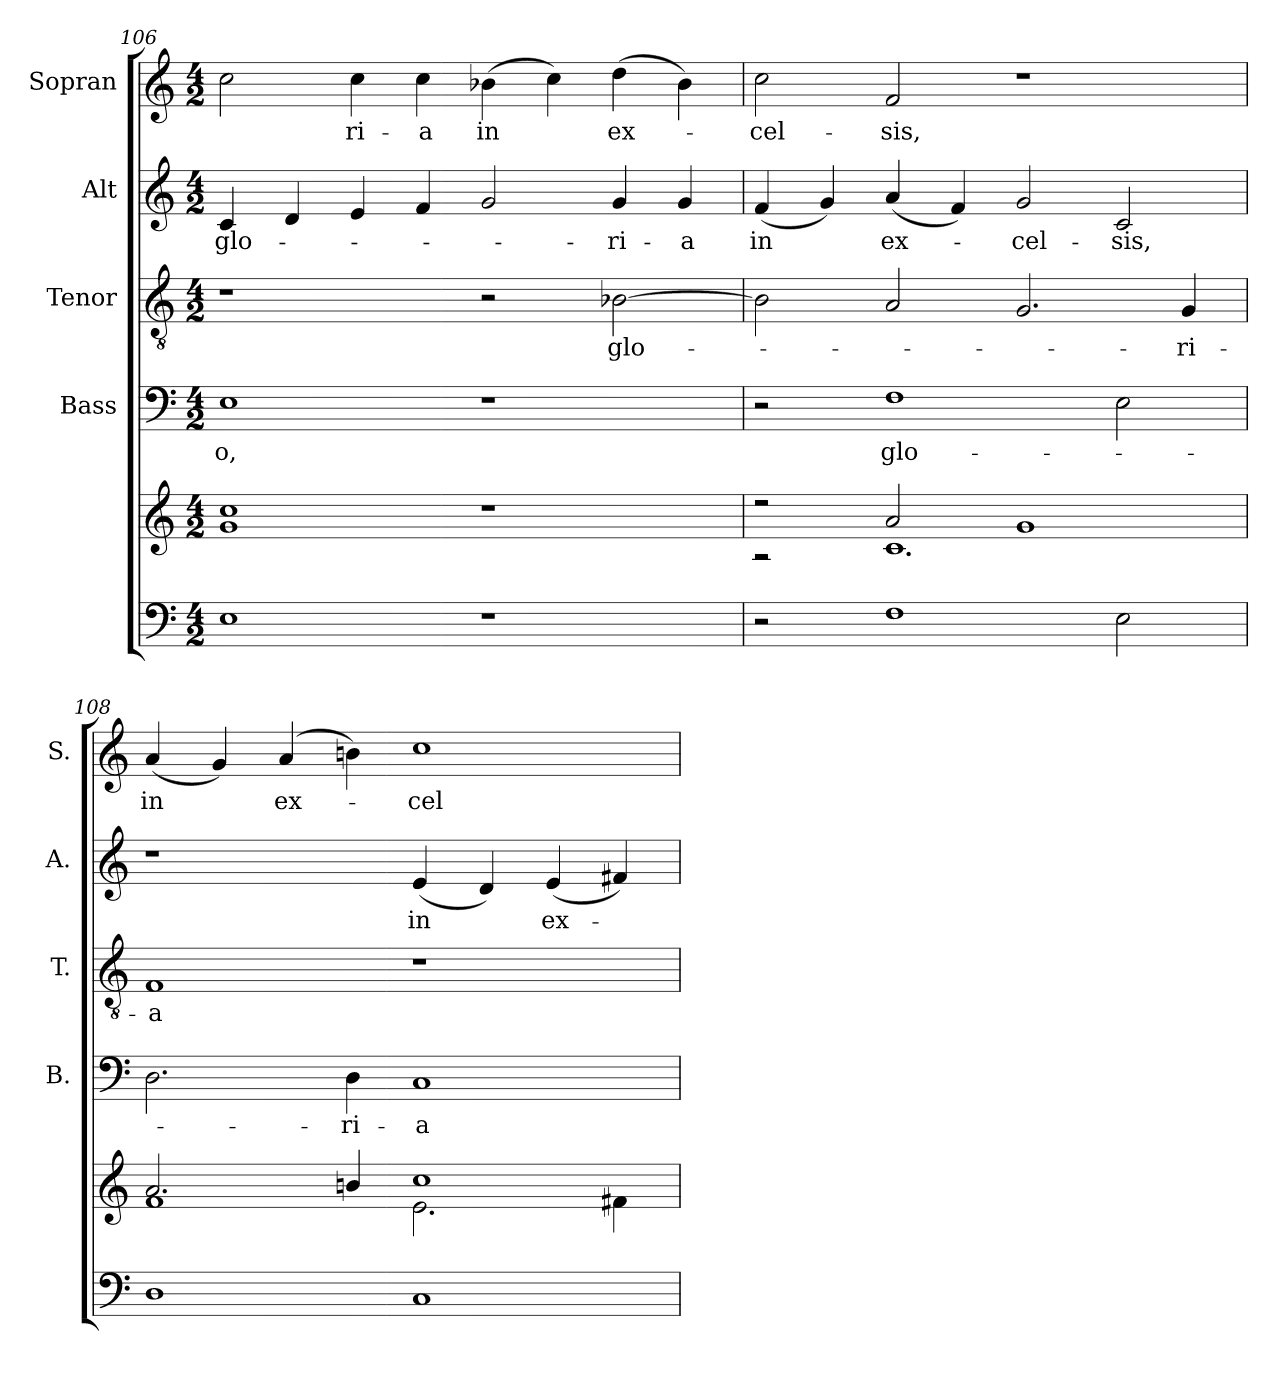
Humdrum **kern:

**kern	**kern	**kern	**text	**kern	**text	**kern	**text	**kern	**text
*part5	*part5	*part4	*part4	*part3	*part3	*part2	*part2	*part1	*part1
*staff6	*staff5	*staff4	*staff4	*staff3	*staff3	*staff2	*staff2	*staff1	*staff1
*	*	*I"Bass	*	*I"Tenor	*	*I"Alt	*	*I"Sopran	*
*	*	*I'B.	*	*I'T.	*	*I'A.	*	*I'S.	*
*clefF4	*clefG2	*clefF4	*	*clefGv2	*	*clefG2	*	*clefG2	*
*k[]	*k[]	*k[]	*	*k[]	*	*k[]	*	*k[]	*
*C:	*C:	*C:	*	*C:	*	*C:	*	*C:	*
*M4/2	*M4/2	*M4/2	*	*M4/2	*	*M4/2	*	*M4/2	*
=106	=106	=106	=106	=106	=106	=106	=106	=106	=106
!	!	!	!LO:LY:b	!	!	!	!LO:LY:b	!	!
1E	1g 1cc	1E	-o,	1r	.	4c/	glo-	2cc\	.
.	.	.	.	.	.	4d/	.	.	.
!	!	!	!	!	!	!	!	!	!LO:LY:b
.	.	.	.	.	.	4e/	.	4cc\	-ri-
!	!	!	!	!	!	!	!	!	!LO:LY:b
.	.	.	.	.	.	4f/	.	4cc\	-a
!	!	!	!	!	!	!	!	!	!LO:LY:b
1r	1r	1r	.	2r	.	2g/	.	(>4b-X\	in
.	.	.	.	.	.	.	.	4cc\)	.
!	!	!	!	!	!LO:LY:b	!	!LO:LY:b	!	!LO:LY:b
.	.	.	.	[2B-X\	glo-	4g/	-ri-	(>4dd\	ex-
!	!	!	!	!	!	!	!LO:LY:b	!	!
.	.	.	.	.	.	4g/	-a	4b-\)	.
!!LO:LB:g=z
=107	=107	=107	=107	=107	=107	=107	=107	=107	=107
*	*^	*	*	*	*	*	*	*	*
!	!	!	!	!	!	!	!	!LO:LY:b	!	!LO:LY:b
2r	2r	2r	2r	.	2B-\]	.	(<4f/	in	2cc\	-cel-
.	.	.	.	.	.	.	4g/)	.	.	.
!	!	!	!	!LO:LY:b	!	!	!	!LO:LY:b	!	!LO:LY:b
1F	2a/	1.c	1F	glo-	2A/	.	(<4a/	ex-	2f/	-sis,
.	.	.	.	.	.	.	4f/)	.	.	.
!	!	!	!	!	!	!	!	!LO:LY:b	!	!
.	1g	.	.	.	2.G/	.	2g/	-cel-	1r	.
!	!	!	!	!	!	!	!	!LO:LY:b	!	!
2E\	.	.	2E\	.	.	.	2c/	-sis,	.	.
!	!	!	!	!	!	!LO:LY:b	!	!	!	!
.	.	.	.	.	4G/	-ri-	.	.	.	.
=108	=108	=108	=108	=108	=108	=108	=108	=108	=108	=108
!	!	!	!	!	!	!LO:LY:b	!	!	!	!LO:LY:b
1D	2.a/	1f	2.D\	.	1F	-a	1r	.	(<4a/	in
.	.	.	.	.	.	.	.	.	4g/)	.
!	!	!	!	!	!	!	!	!	!	!LO:LY:b
.	.	.	.	.	.	.	.	.	(4a/	ex-
!	!	!	!	!LO:LY:b	!	!	!	!	!	!
.	4bn/	.	4D\	-ri-	.	.	.	.	4bn\)	.
!	!	!	!	!LO:LY:b	!	!	!	!LO:LY:b	!	!LO:LY:b
1C	1cc	2.e\	1C	-a	1r	.	(<4e/	in	1cc	-cel-
.	.	.	.	.	.	.	4d/)	.	.	.
!	!	!	!	!	!	!	!	!LO:LY:b	!	!
.	.	.	.	.	.	.	(<4e/	ex-	.	.
.	.	4f#X\	.	.	.	.	4f#X/)	.	.	.
*	*v	*v	*	*	*	*	*	*	*	*
=	=	=	=	=	=	=	=	=	=
*-	*-	*-	*-	*-	*-	*-	*-	*-	*-
